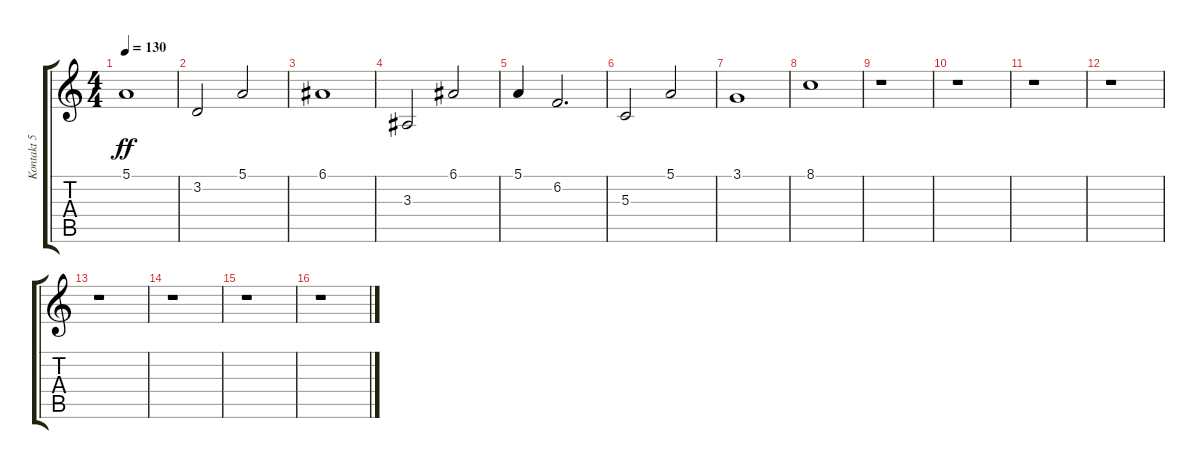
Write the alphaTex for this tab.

\track ("Kontakt 5 #5 (MIDI)" "Kontakt 5 ") {instrument synthbrass2}
\staff {score tabs}
\tuning (E4 B3 G3 D3 A2 E2) {hide}
\ts (4 4)
\tempo 130
\clef g2
\ks c
5.1.1{dy ff} |
3.2.2 5.1.2 |
6.1.1 |
3.3.2 6.1.2 |
5.1.4 6.2.2{d} |
5.3.2 5.1.2 |
3.1.1 |
8.1.1 |
r.1 |
r.1 |
r.1 |
r.1 |
r.1 |
r.1 |
r.1 |
r.1
